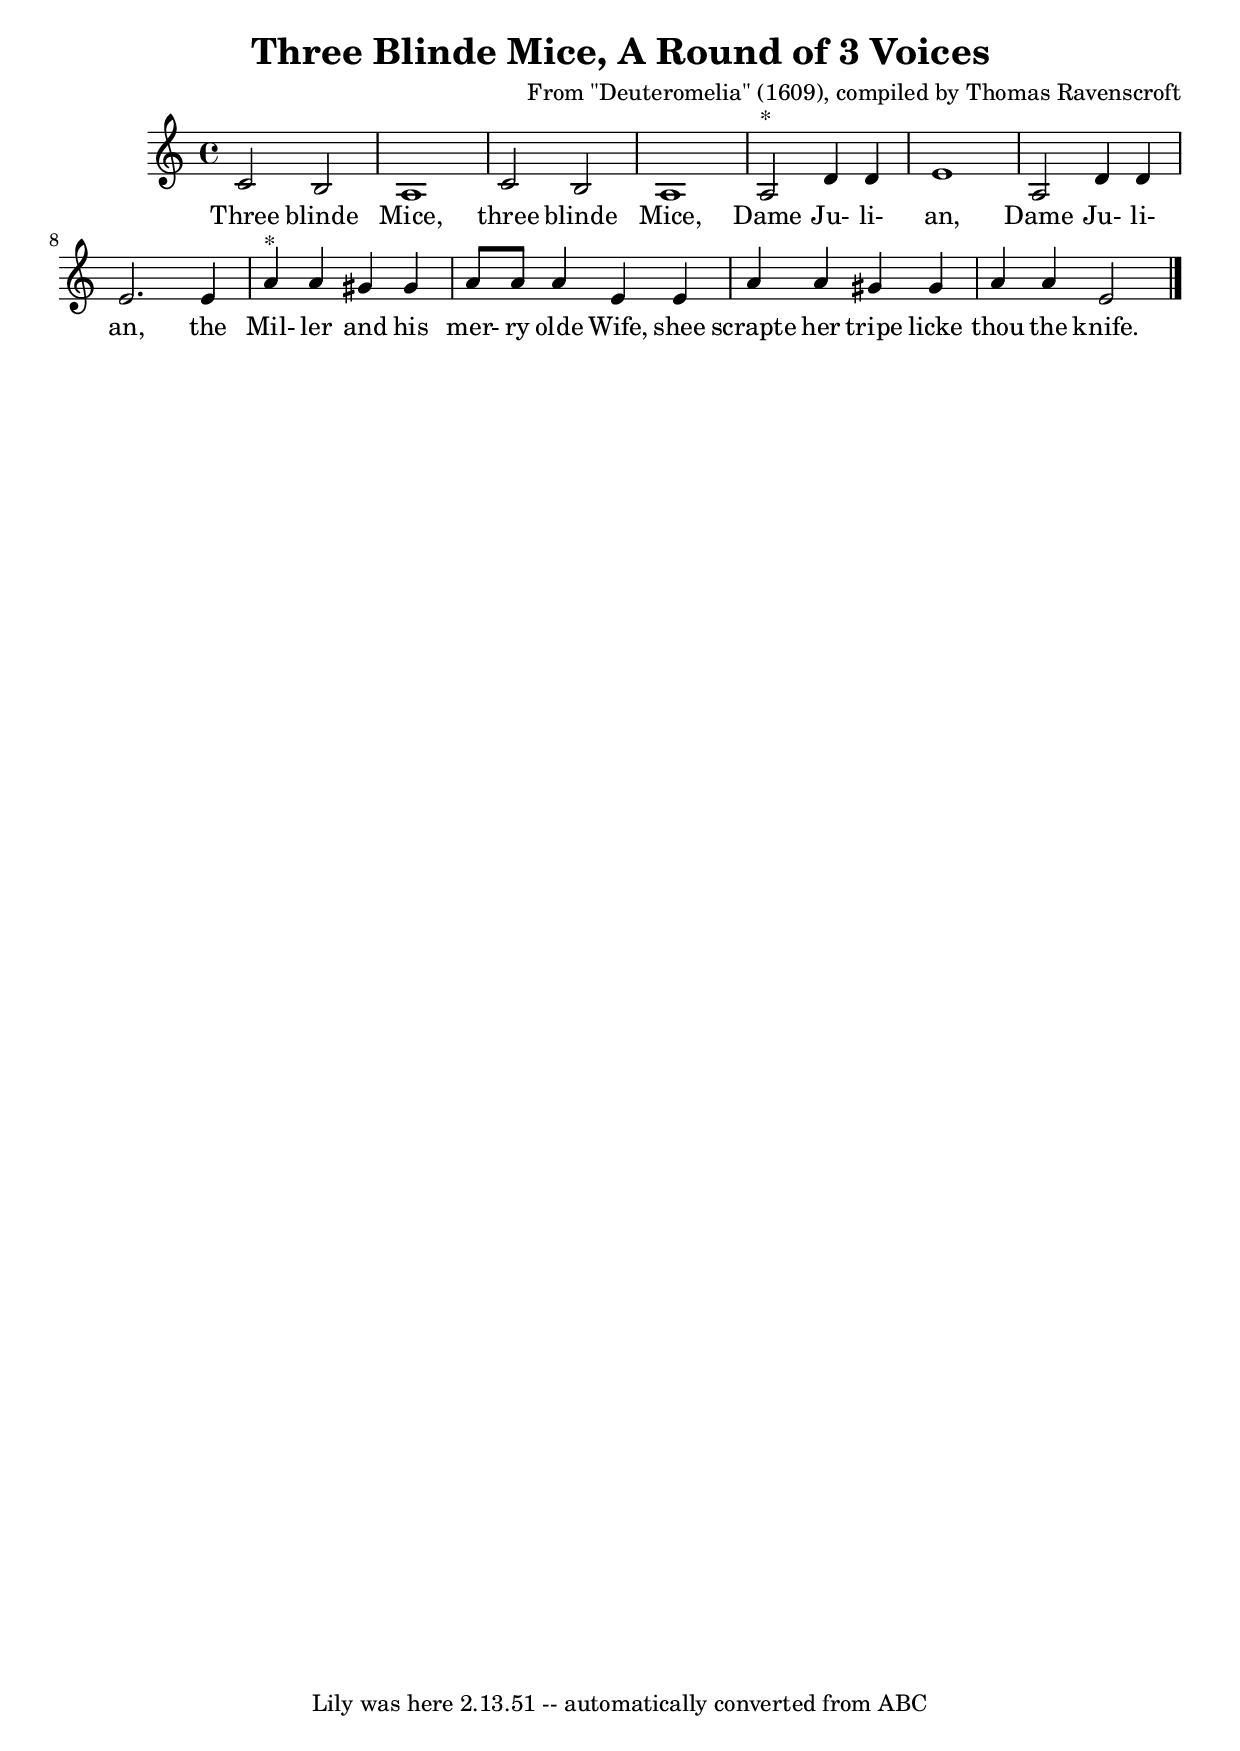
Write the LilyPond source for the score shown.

\version "2.7.40"
\header {
	composer = "From \"Deuteromelia\" (1609), compiled by Thomas Ravenscroft"
	crossRefNumber = "1"
	footnotes = ""
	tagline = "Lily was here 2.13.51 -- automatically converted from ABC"
	title = "Three Blinde Mice, A Round of 3 Voices"
}
wordsdefaultVA = \lyricmode {
Three blinde Mice, three blinde Mice, Dame Ju- li- an, Dame Ju- li- an, the  
Mil- ler and his mer- ry olde Wife, shee scrapte her tripe licke thou the knife.  
}
voicedefault =  {
\set Score.defaultBarType = "empty"

 \override Staff.TimeSignature #'style = #'C
 \time 4/4 \key a \minor   c'2    b2    a1    c'2    b2    a1    \bar "|"       
a2 ^"*"   d'4    d'4    e'1    a2    d'4    d'4    e'2.    e'4    \bar "|"      
 a'4 ^"*"   a'4    gis'4    gis'4    a'8    a'8    a'4    e'4    e'4    a'4    
a'4    gis'!4    gis'4    a'4    a'4    e'2    \bar "|."   
}

\score{
    <<

	\context Staff="default"
	{
	    \voicedefault 
	}

	\addlyrics {
 \wordsdefaultVA } 
    >>
	\layout {
	}
	\midi {}
}
